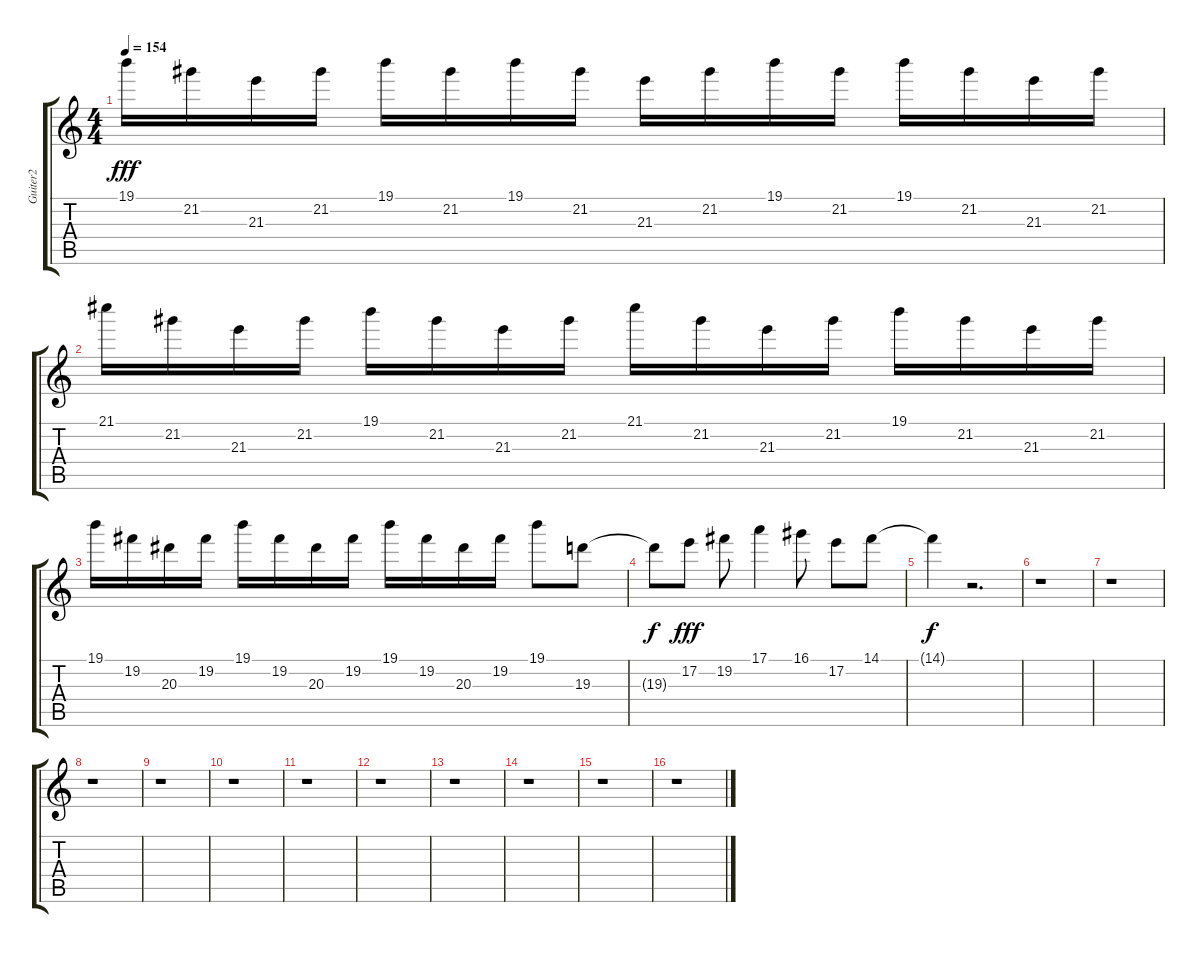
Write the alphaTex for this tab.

\track ("Guiter2" "Guiter2") {instrument distortionguitar}
\staff {score tabs}
\tuning (E4 B3 G3 D3 A2 E2) {hide}
\ts (4 4)
\tempo 154
\clef g2
\ks c
19.1.16{dy fff} 21.2.16 21.3.16 21.2.16 19.1.16 21.2.16 19.1.16 21.2.16 21.3.16 21.2.16 19.1.16 21.2.16 19.1.16 21.2.16 21.3.16 21.2.16 |
21.1.16 21.2.16 21.3.16 21.2.16 19.1.16 21.2.16 21.3.16 21.2.16 21.1.16 21.2.16 21.3.16 21.2.16 19.1.16 21.2.16 21.3.16 21.2.16 |
19.1.16 19.2.16 20.3.16 19.2.16 19.1.16 19.2.16 20.3.16 19.2.16 19.1.16 19.2.16 20.3.16 19.2.16 19.1.8 19.3.8 |
19.3{t}.8{dy f} 17.2.8{dy fff} 19.2.8 17.1.4 16.1.8 17.2.8 14.1.8 |
14.1{t}.4{dy f} r.2{d} |
r.1 |
r.1 |
r.1 |
r.1 |
r.1 |
r.1 |
r.1 |
r.1 |
r.1 |
r.1 |
r.1
